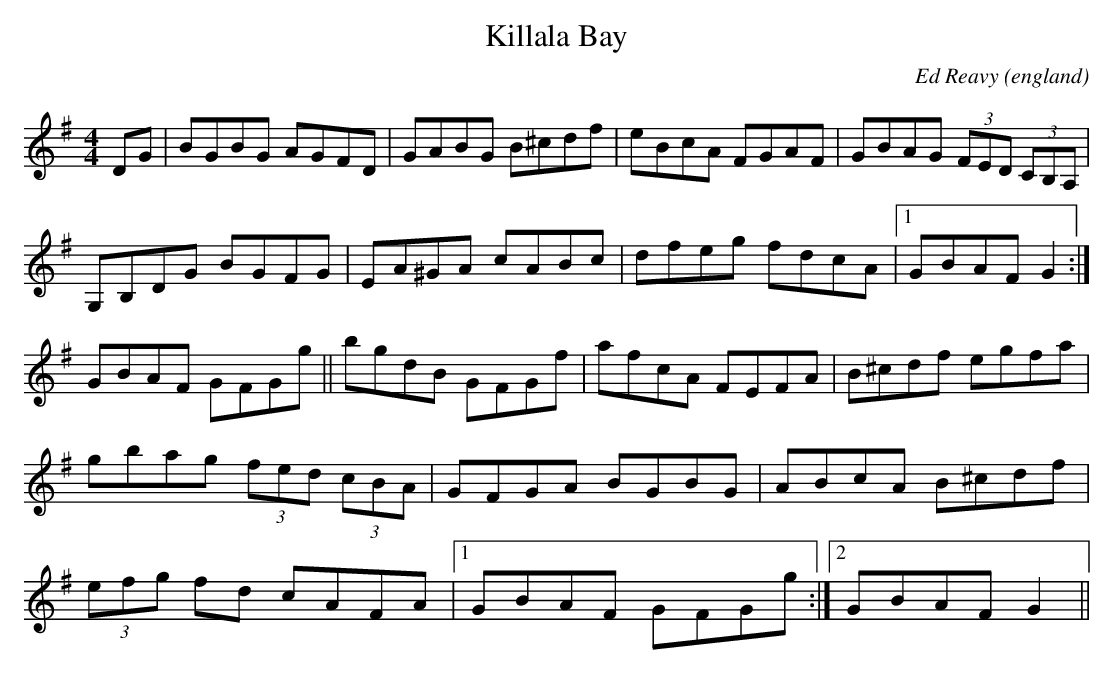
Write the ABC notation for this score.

X:1
T:Killala Bay
O:england
C:Ed Reavy
M:4/4
L:1/8
K:G
DG|BGBG AGFD|GABG B^cdf|eBcA FGAF|GBAG (3FED (3CB,A,|
G,B,DG BGFG|EA^GA cABc|dfeg fdcA|1GBAF G2:|
2GBAF GFGg||bgdB GFGf|afcA FEFA|B^cdf egfa|
gbag (3fed (3cBA|GFGA BGBG|ABcA B^cdf|
(3efg fd cAFA|1GBAF GFGg:|2GBAF G2||
